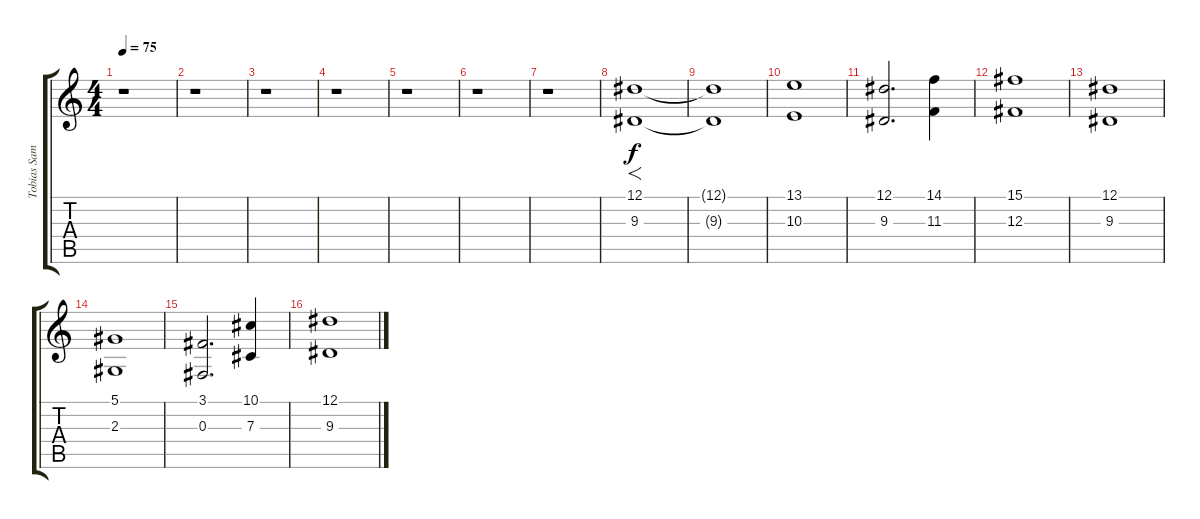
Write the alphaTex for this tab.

\track ("Tobias Sammet (Keyboard)" "Tobias Sam") {instrument stringensemble1}
\staff {score tabs}
\tuning (Eb4 Bb3 Gb3 Db3 Ab2 Db2) {hide}
\ts (4 4)
\tempo 75
\clef g2
\ks c
r.1{dy f} |
r.1 |
r.1 |
r.1 |
r.1 |
r.1 |
r.1 |
(12.1 9.3).1{f} |
(12.1{t} 9.3{t}).1 |
(13.1 10.3).1 |
(12.1 9.3).2{d} (14.1 11.3).4 |
(15.1 12.3).1 |
(12.1 9.3).1 |
(5.1 2.3).1 |
(3.1 0.3).2{d} (10.1 7.3).4 |
(12.1 9.3).1
